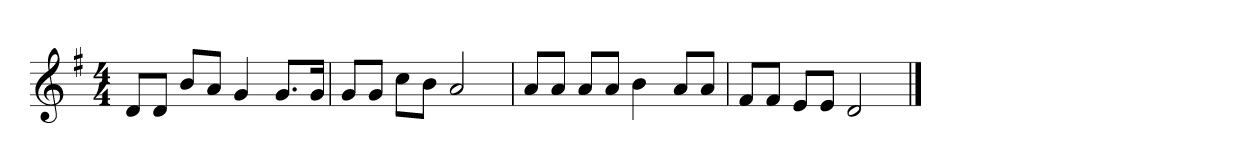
**kern
*part1
*staff1
*k[f#]
*M4/4
*MM120
=1
8dL
8dJ
8bL
8aJ
4g
8.gL
16gJk
=2
8gL
8gJ
8ccL
8bJ
2a
=3
8aL
8aJ
8aL
8aJ
4b
8aL
8aJ
=4
8f#L
8f#J
8eL
8eJ
2d
==
*-
